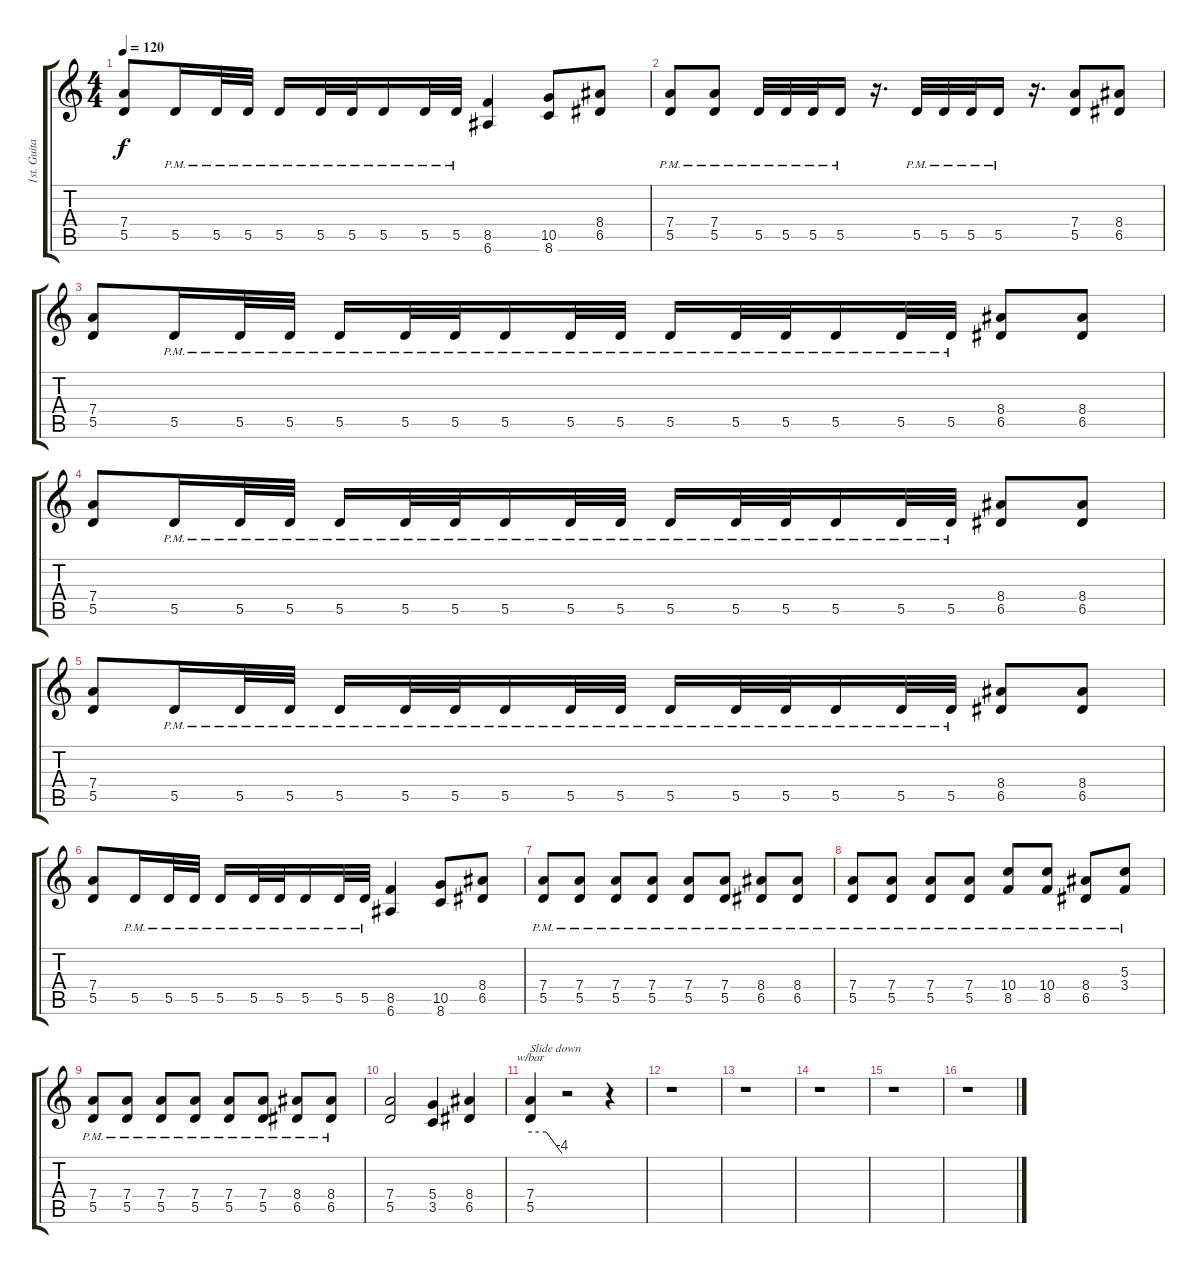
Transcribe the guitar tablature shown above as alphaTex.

\track ("1st. Guitar R" "1st. Guita") {instrument overdrivenguitar}
\staff {score tabs}
\tuning (E4 B3 G3 D3 A2 E2) {hide}
\ts (4 4)
\tempo 120
\clef g2
\ks c
(7.4 5.5).8{dy f} 5.5{pm}.16 5.5{pm}.32 5.5{pm}.32 5.5{pm}.16 5.5{pm}.32 5.5{pm}.32 5.5{pm}.16 5.5{pm}.32 5.5{pm}.32 (8.5 6.6).4 (10.5 8.6).8 (8.4 6.5).8 |
(7.4{pm} 5.5{pm}).8 (7.4{pm} 5.5{pm}).8 5.5{pm}.32 5.5{pm}.32 5.5{pm}.32 5.5{pm}.16 r.16{d} 5.5{pm}.32 5.5{pm}.32 5.5{pm}.32 5.5{pm}.16 r.16{d} (7.4 5.5).8 (8.4 6.5).8 |
(7.4 5.5).8 5.5{pm}.16 5.5{pm}.32 5.5{pm}.32 5.5{pm}.16 5.5{pm}.32 5.5{pm}.32 5.5{pm}.16 5.5{pm}.32 5.5{pm}.32 5.5{pm}.16 5.5{pm}.32 5.5{pm}.32 5.5{pm}.16 5.5{pm}.32 5.5{pm}.32 (8.4 6.5).8 (8.4 6.5).8 |
(7.4 5.5).8 5.5{pm}.16 5.5{pm}.32 5.5{pm}.32 5.5{pm}.16 5.5{pm}.32 5.5{pm}.32 5.5{pm}.16 5.5{pm}.32 5.5{pm}.32 5.5{pm}.16 5.5{pm}.32 5.5{pm}.32 5.5{pm}.16 5.5{pm}.32 5.5{pm}.32 (8.4 6.5).8 (8.4 6.5).8 |
(7.4 5.5).8 5.5{pm}.16 5.5{pm}.32 5.5{pm}.32 5.5{pm}.16 5.5{pm}.32 5.5{pm}.32 5.5{pm}.16 5.5{pm}.32 5.5{pm}.32 5.5{pm}.16 5.5{pm}.32 5.5{pm}.32 5.5{pm}.16 5.5{pm}.32 5.5{pm}.32 (8.4 6.5).8 (8.4 6.5).8 |
(7.4 5.5).8 5.5{pm}.16 5.5{pm}.32 5.5{pm}.32 5.5{pm}.16 5.5{pm}.32 5.5{pm}.32 5.5{pm}.16 5.5{pm}.32 5.5{pm}.32 (8.5 6.6).4 (10.5 8.6).8 (8.4 6.5).8 |
(7.4{pm} 5.5{pm}).8 (7.4{pm} 5.5{pm}).8 (7.4{pm} 5.5{pm}).8 (7.4{pm} 5.5{pm}).8 (7.4{pm} 5.5{pm}).8 (7.4{pm} 5.5{pm}).8 (8.4{pm} 6.5{pm}).8 (8.4{pm} 6.5{pm}).8 |
(7.4{pm} 5.5{pm}).8 (7.4{pm} 5.5{pm}).8 (7.4{pm} 5.5{pm}).8 (7.4{pm} 5.5{pm}).8 (10.4{pm} 8.5{pm}).8 (10.4{pm} 8.5{pm}).8 (8.4{pm} 6.5{pm}).8 (5.3{pm} 3.4{pm}).8 |
(7.4{pm} 5.5{pm}).8 (7.4{pm} 5.5{pm}).8 (7.4{pm} 5.5{pm}).8 (7.4{pm} 5.5{pm}).8 (7.4{pm} 5.5{pm}).8 (7.4{pm} 5.5{pm}).8 (8.4{pm} 6.5{pm}).8 (8.4{pm} 6.5{pm}).8 |
(7.4 5.5).2 (5.4 3.5).4 (8.4 6.5).4 |
(7.4 5.5).4{tbe (custom default 0 0 30 0 60 -16) txt "Slide down"} r.2 r.4 |
r.1 |
r.1 |
r.1 |
r.1 |
r.1
